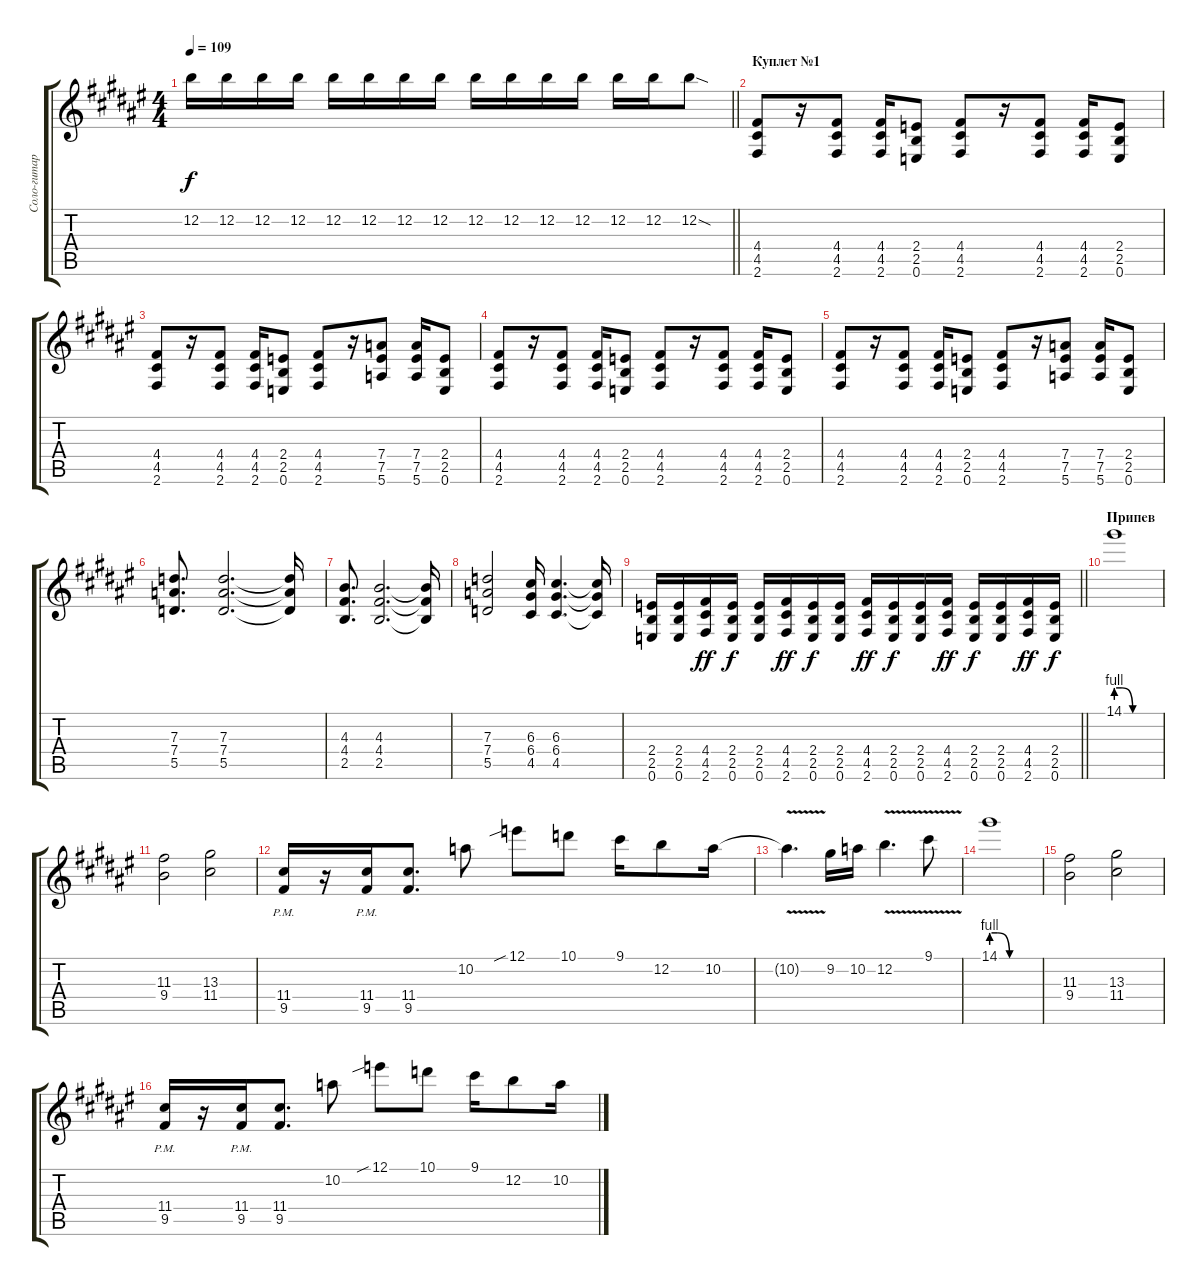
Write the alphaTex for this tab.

\track ("Соло-гитара П.С.Н." "Соло-гитар") {instrument distortionguitar}
\staff {score tabs}
\tuning (E4 B3 G3 D3 A2 E2) {hide}
\ts (4 4)
\tempo 109
\clef g2
\barLineRight lightlight
\ks f#
12.2.16{dy f} 12.2.16 12.2.16 12.2.16 12.2.16 12.2.16 12.2.16 12.2.16 12.2.16 12.2.16 12.2.16 12.2.16 12.2.16 12.2.16 12.2{sod}.8 |
\section ("" "Куплет №1")
(4.4 4.5 2.6).8 r.16 (4.4 4.5 2.6).8 (4.4 4.5 2.6).16 (2.4 2.5 0.6).8 (4.4 4.5 2.6).8 r.16 (4.4 4.5 2.6).8 (4.4 4.5 2.6).16 (2.4 2.5 0.6).8 |
(4.4 4.5 2.6).8 r.16 (4.4 4.5 2.6).8 (4.4 4.5 2.6).16 (2.4 2.5 0.6).8 (4.4 4.5 2.6).8 r.16 (7.4 7.5 5.6).8 (7.4 7.5 5.6).16 (2.4 2.5 0.6).8 |
(4.4 4.5 2.6).8 r.16 (4.4 4.5 2.6).8 (4.4 4.5 2.6).16 (2.4 2.5 0.6).8 (4.4 4.5 2.6).8 r.16 (4.4 4.5 2.6).8 (4.4 4.5 2.6).16 (2.4 2.5 0.6).8 |
(4.4 4.5 2.6).8 r.16 (4.4 4.5 2.6).8 (4.4 4.5 2.6).16 (2.4 2.5 0.6).8 (4.4 4.5 2.6).8 r.16 (7.4 7.5 5.6).8 (7.4 7.5 5.6).16 (2.4 2.5 0.6).8 |
(7.3 7.4 5.5).8{d} (7.3 7.4 5.5).2{d} (7.3{t} 7.4{t} 5.5{t}).16 |
(4.3 4.4 2.5).8{d} (4.3 4.4 2.5).2{d} (4.3{t} 4.4{t} 2.5{t}).16 |
(7.3 7.4 5.5).2 (6.3 6.4 4.5).16 (6.3 6.4 4.5).4{d} (6.3{t} 6.4{t} 4.5{t}).16 |
\barLineRight lightlight
(2.4 2.5 0.6).16 (2.4 2.5 0.6).16 (4.4 4.5 2.6).16{dy ff} (2.4 2.5 0.6).16{dy f} (2.4 2.5 0.6).16 (4.4 4.5 2.6).16{dy ff} (2.4 2.5 0.6).16{dy f} (2.4 2.5 0.6).16 (4.4 4.5 2.6).16{dy ff} (2.4 2.5 0.6).16{dy f} (2.4 2.5 0.6).16 (4.4 4.5 2.6).16{dy ff} (2.4 2.5 0.6).16{dy f} (2.4 2.5 0.6).16 (4.4 4.5 2.6).16{dy ff} (2.4 2.5 0.6).16{dy f} |
\section ("" "Припев")
14.1{be (custom 0 4 8 4 23 0 60 0)}.1 |
(11.3 9.4).2 (13.3 11.4).2 |
(11.4 9.5{pm}).16 r.16 (11.4 9.5{pm}).16 (11.4 9.5).8{d} 10.2.8 12.1{sib}.8 10.1.8 9.1.16 12.2.8 10.2.16 |
10.2{v t}.4{d} 9.2.16 10.2.16 12.2{v}.4{d} 9.1{v}.8 |
14.1{be (custom 0 4 8 4 23 0 60 0)}.1 |
(11.3 9.4).2 (13.3 11.4).2 |
(11.4 9.5{pm}).16 r.16 (11.4 9.5{pm}).16 (11.4 9.5).8{d} 10.2.8 12.1{sib}.8 10.1.8 9.1.16 12.2.8 10.2.16
